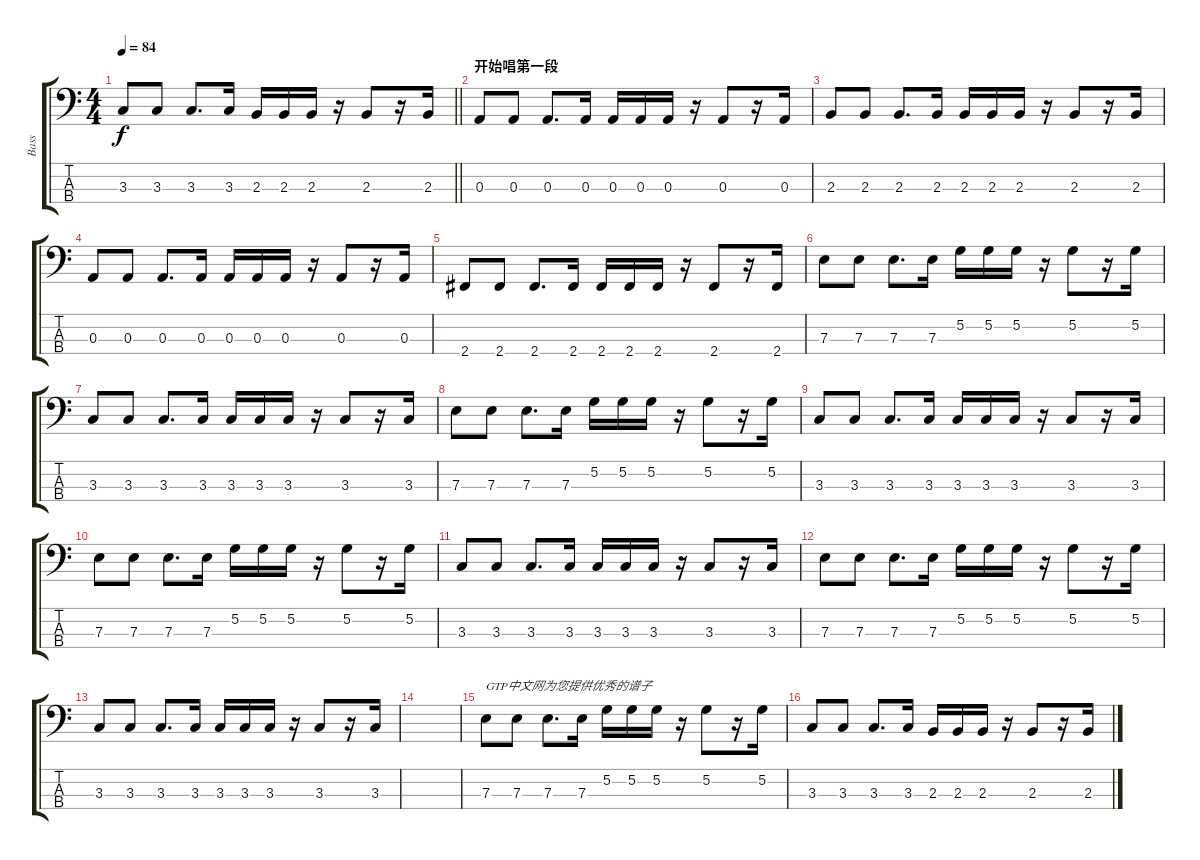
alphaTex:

\track ("Bass" "Bass") {instrument electricbassfinger}
\staff {score tabs}
\tuning (G2 D2 A1 E1) {hide}
\ts (4 4)
\tempo 84
\clef f4
\barLineRight lightlight
\ks c
3.3.8{dy f} 3.3.8 3.3.8{d} 3.3.16 2.3.16 2.3.16 2.3.16 r.16 2.3.8 r.16 2.3.16 |
\section ("" "开始唱第一段")
0.3.8 0.3.8 0.3.8{d} 0.3.16 0.3.16 0.3.16 0.3.16 r.16 0.3.8 r.16 0.3.16 |
2.3.8 2.3.8 2.3.8{d} 2.3.16 2.3.16 2.3.16 2.3.16 r.16 2.3.8 r.16 2.3.16 |
0.3.8 0.3.8 0.3.8{d} 0.3.16 0.3.16 0.3.16 0.3.16 r.16 0.3.8 r.16 0.3.16 |
2.4.8 2.4.8 2.4.8{d} 2.4.16 2.4.16 2.4.16 2.4.16 r.16 2.4.8 r.16 2.4.16 |
7.3.8 7.3.8 7.3.8{d} 7.3.16 5.2.16 5.2.16 5.2.16 r.16 5.2.8 r.16 5.2.16 |
3.3.8 3.3.8 3.3.8{d} 3.3.16 3.3.16 3.3.16 3.3.16 r.16 3.3.8 r.16 3.3.16 |
7.3.8 7.3.8 7.3.8{d} 7.3.16 5.2.16 5.2.16 5.2.16 r.16 5.2.8 r.16 5.2.16 |
3.3.8 3.3.8 3.3.8{d} 3.3.16 3.3.16 3.3.16 3.3.16 r.16 3.3.8 r.16 3.3.16 |
7.3.8 7.3.8 7.3.8{d} 7.3.16 5.2.16 5.2.16 5.2.16 r.16 5.2.8 r.16 5.2.16 |
3.3.8 3.3.8 3.3.8{d} 3.3.16 3.3.16 3.3.16 3.3.16 r.16 3.3.8 r.16 3.3.16 |
7.3.8 7.3.8 7.3.8{d} 7.3.16 5.2.16 5.2.16 5.2.16 r.16 5.2.8 r.16 5.2.16 |
3.3.8 3.3.8 3.3.8{d} 3.3.16 3.3.16 3.3.16 3.3.16 r.16 3.3.8 r.16 3.3.16 |
|
7.3.8{txt "GTP中文网为您提供优秀的谱子"} 7.3.8 7.3.8{d} 7.3.16 5.2.16 5.2.16 5.2.16 r.16 5.2.8 r.16 5.2.16 |
3.3.8 3.3.8 3.3.8{d} 3.3.16 2.3.16 2.3.16 2.3.16 r.16 2.3.8 r.16 2.3.16
